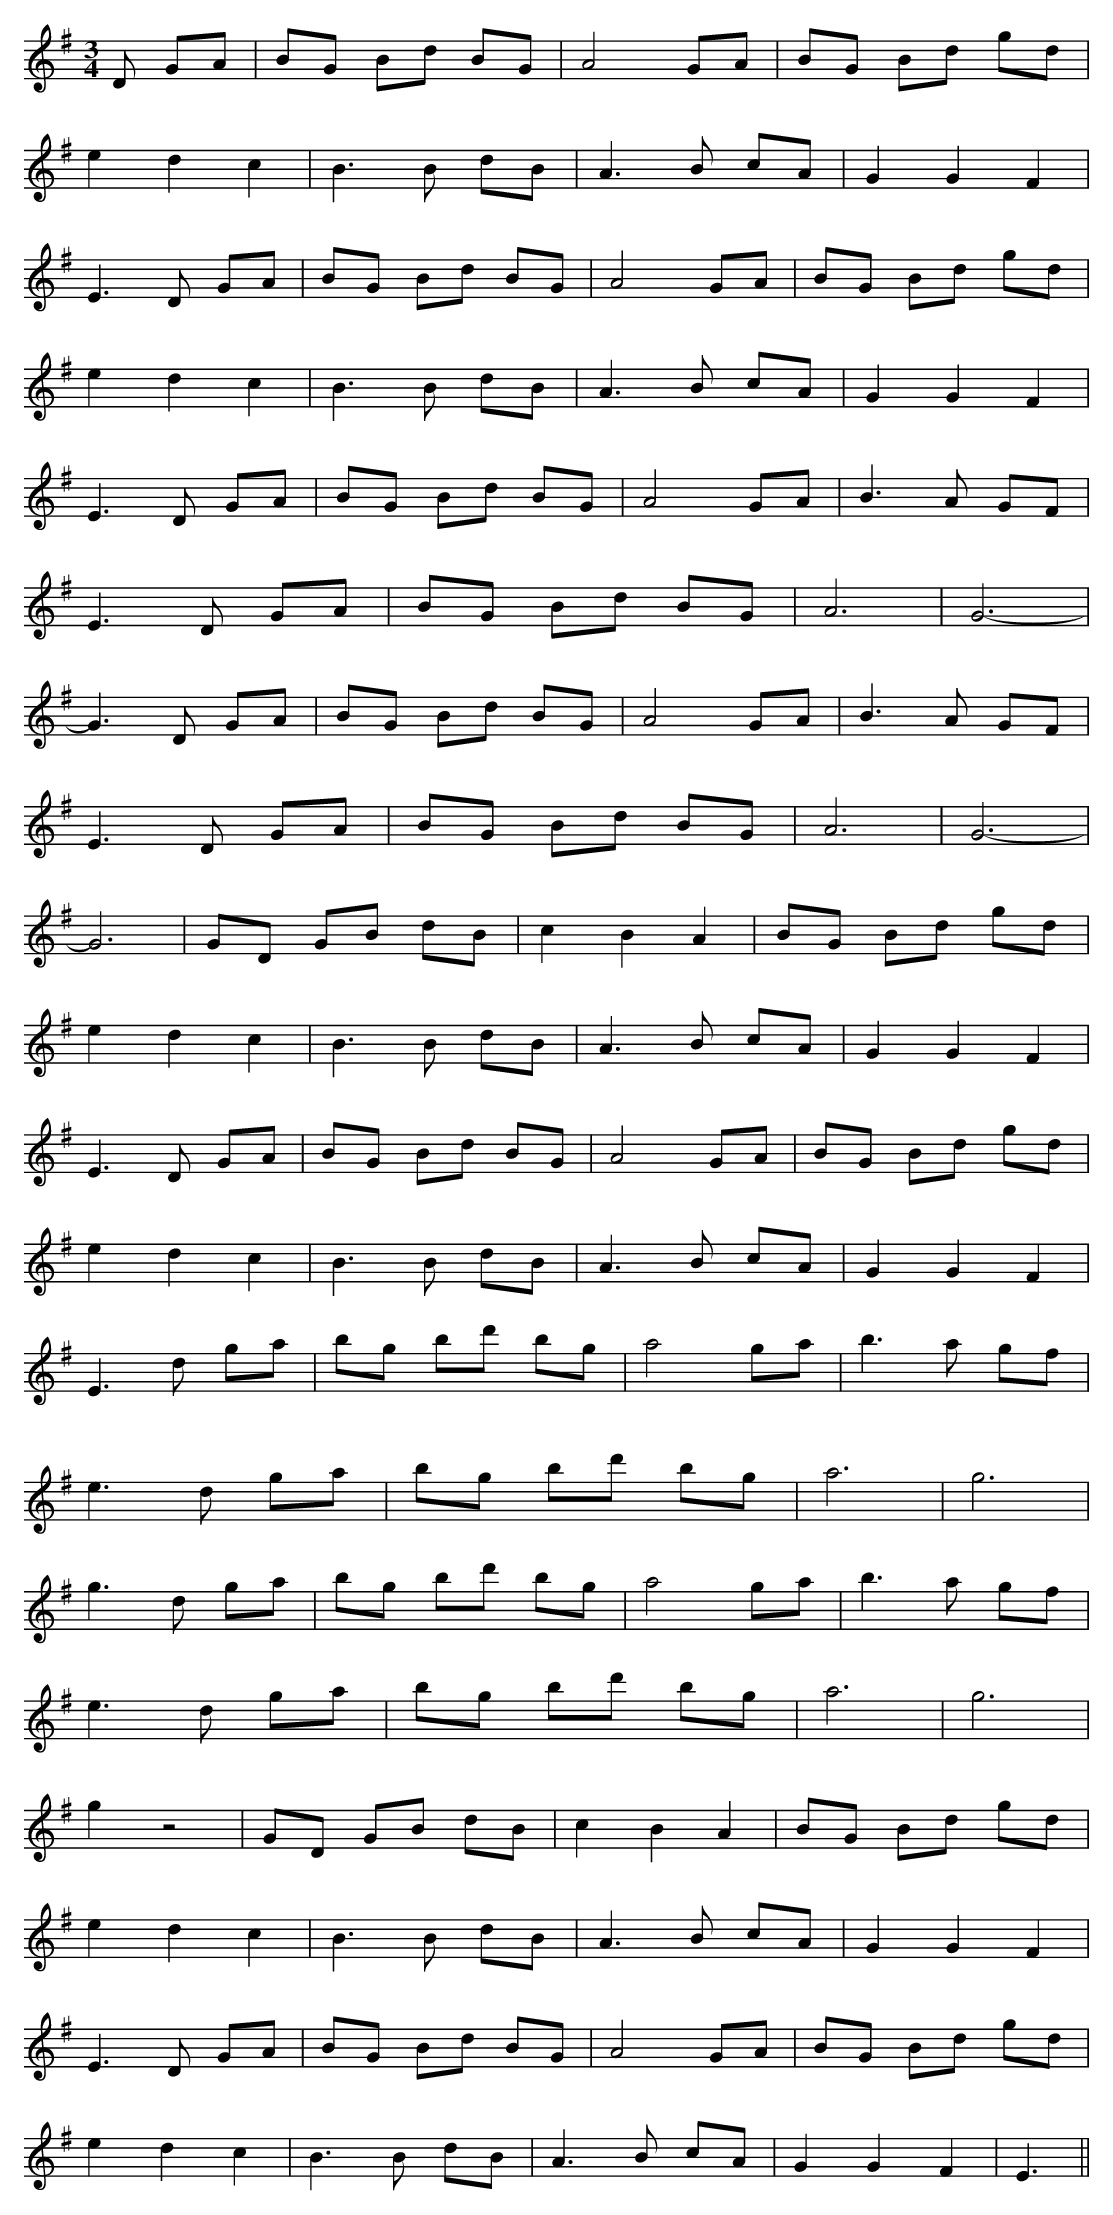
X:1
M:3/4
K:G
D GA|BG Bd BG|A4GA|BG Bd gd|
e2d2c2|B3 B dB|A3 B cA|G2G2F2|
E3 D GA|BG Bd BG|A4GA|BG Bd gd|
e2d2c2|B3 B dB|A3 B cA|G2G2F2|
E3 D GA|BG Bd BG|A4GA|B3 A GF|
E3 D GA|BG Bd BG|A6|G6-|
G3 D GA|BG Bd BG|A4GA|B3 A GF|
E3 D GA|BG Bd BG|A6|G6-|
G6|GD GB dB|c2B2A2|BG Bd gd|
e2d2c2|B3 B dB|A3 B cA|G2G2F2|
E3 D GA|BG Bd BG|A4GA|BG Bd gd|
e2d2c2|B3 B dB|A3 B cA|G2G2F2|
E3 d ga|bg bd' bg|a4ga|b3 a gf|
e3 d ga|bg bd' bg|a6|g6|
g3 d ga|bg bd' bg|a4ga|b3 a gf|
e3 d ga|bg bd' bg|a6|g6|
g2z4|GD GB dB|c2B2A2|BG Bd gd|
e2d2c2|B3 B dB|A3 B cA|G2G2F2|
E3 D GA|BG Bd BG|A4GA|BG Bd gd|
e2d2c2|B3 B dB|A3 B cA|G2G2F2|E3||
